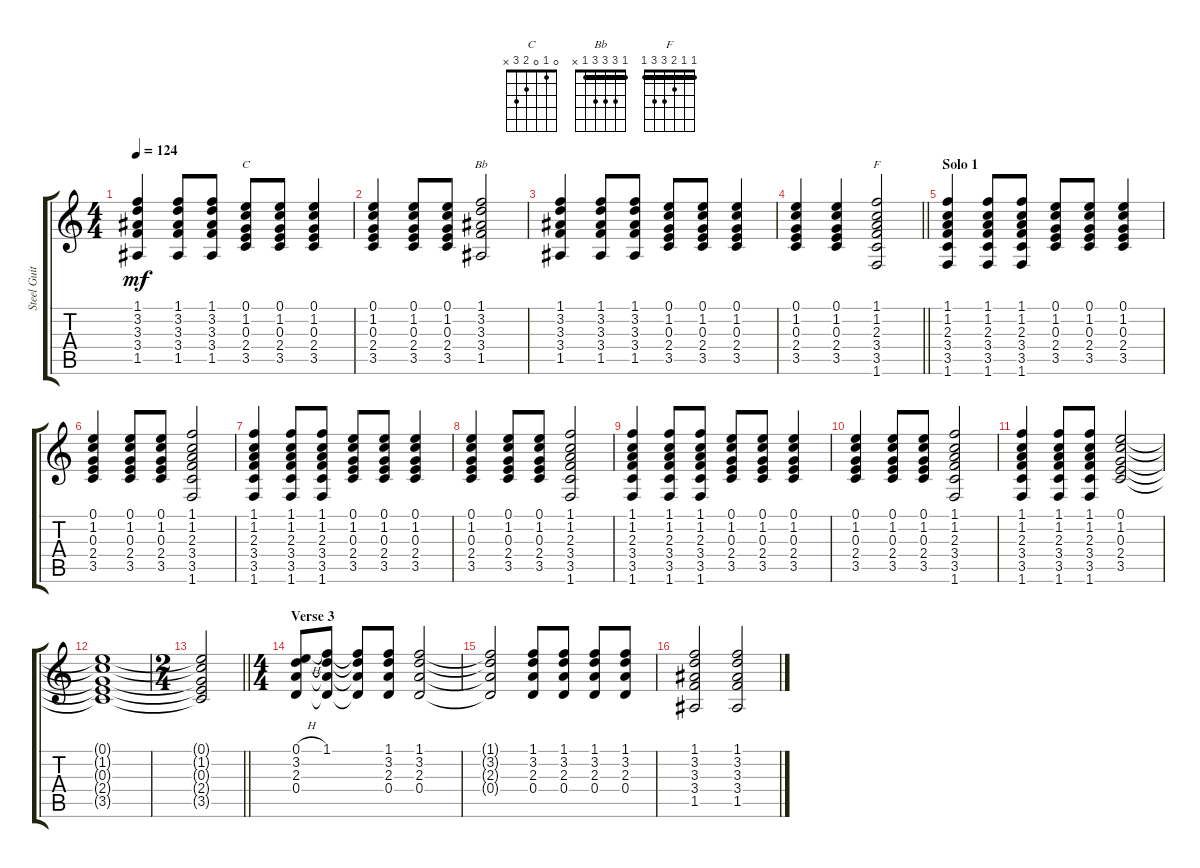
\track ("Steel Guitar" "Steel Guit") {instrument acousticguitarsteel}
\staff {score tabs}
\tuning (E4 B3 G3 D3 A2 E2) {hide}
\chord ("C" 0 1 0 2 3 x)
\chord ("Bb" 1 3 3 3 1 x) {barre 1}
\chord ("F" 1 1 2 3 3 1) {barre 1}
\ts (4 4)
\tempo 124
\clef g2
\ks c
(1.1 3.2 3.3 3.4 1.5).4{dy mf} (1.1 3.2 3.3 3.4 1.5).8 (1.1 3.2 3.3 3.4 1.5).8 (0.1 1.2 0.3 2.4 3.5).8{ch "C"} (0.1 1.2 0.3 2.4 3.5).8 (0.1 1.2 0.3 2.4 3.5).4 |
(0.1 1.2 0.3 2.4 3.5).4 (0.1 1.2 0.3 2.4 3.5).8 (0.1 1.2 0.3 2.4 3.5).8 (1.1 3.2 3.3 3.4 1.5).2{ch "Bb"} |
(1.1 3.2 3.3 3.4 1.5).4 (1.1 3.2 3.3 3.4 1.5).8 (1.1 3.2 3.3 3.4 1.5).8 (0.1 1.2 0.3 2.4 3.5).8 (0.1 1.2 0.3 2.4 3.5).8 (0.1 1.2 0.3 2.4 3.5).4 |
\barLineRight lightlight
(0.1 1.2 0.3 2.4 3.5).4 (0.1 1.2 0.3 2.4 3.5).4 (1.1 1.2 2.3 3.4 3.5 1.6).2{ch "F"} |
\section ("" "Solo 1")
(1.1 1.2 2.3 3.4 3.5 1.6).4 (1.1 1.2 2.3 3.4 3.5 1.6).8 (1.1 1.2 2.3 3.4 3.5 1.6).8 (0.1 1.2 0.3 2.4 3.5).8 (0.1 1.2 0.3 2.4 3.5).8 (0.1 1.2 0.3 2.4 3.5).4 |
(0.1 1.2 0.3 2.4 3.5).4 (0.1 1.2 0.3 2.4 3.5).8 (0.1 1.2 0.3 2.4 3.5).8 (1.1 1.2 2.3 3.4 3.5 1.6).2 |
(1.1 1.2 2.3 3.4 3.5 1.6).4 (1.1 1.2 2.3 3.4 3.5 1.6).8 (1.1 1.2 2.3 3.4 3.5 1.6).8 (0.1 1.2 0.3 2.4 3.5).8 (0.1 1.2 0.3 2.4 3.5).8 (0.1 1.2 0.3 2.4 3.5).4 |
(0.1 1.2 0.3 2.4 3.5).4 (0.1 1.2 0.3 2.4 3.5).8 (0.1 1.2 0.3 2.4 3.5).8 (1.1 1.2 2.3 3.4 3.5 1.6).2 |
(1.1 1.2 2.3 3.4 3.5 1.6).4 (1.1 1.2 2.3 3.4 3.5 1.6).8 (1.1 1.2 2.3 3.4 3.5 1.6).8 (0.1 1.2 0.3 2.4 3.5).8 (0.1 1.2 0.3 2.4 3.5).8 (0.1 1.2 0.3 2.4 3.5).4 |
(0.1 1.2 0.3 2.4 3.5).4 (0.1 1.2 0.3 2.4 3.5).8 (0.1 1.2 0.3 2.4 3.5).8 (1.1 1.2 2.3 3.4 3.5 1.6).2 |
(1.1 1.2 2.3 3.4 3.5 1.6).4 (1.1 1.2 2.3 3.4 3.5 1.6).8 (1.1 1.2 2.3 3.4 3.5 1.6).8 (0.1 1.2 0.3 2.4 3.5).2 |
(0.1{t} 1.2{t} 0.3{t} 2.4{t} 3.5{t}).1 |
\ts (2 4)
\barLineRight lightlight
(0.1{t} 1.2{t} 0.3{t} 2.4{t} 3.5{t}).2 |
\ts (4 4)
\section ("" "Verse 3")
(0.1{h} 3.2 2.3 0.4).8 (1.1 3.2{t} 2.3{t} 0.4{t}).8 (1.1{t} 3.2{t} 2.3{t} 0.4{t}).8 (1.1 3.2 2.3 0.4).8 (1.1 3.2 2.3 0.4).2 |
(1.1{t} 3.2{t} 2.3{t} 0.4{t}).2 (1.1 3.2 2.3 0.4).8 (1.1 3.2 2.3 0.4).8 (1.1 3.2 2.3 0.4).8 (1.1 3.2 2.3 0.4).8 |
(1.1 3.2 3.3 3.4 1.5).2 (1.1 3.2 3.3 3.4 1.5).2
